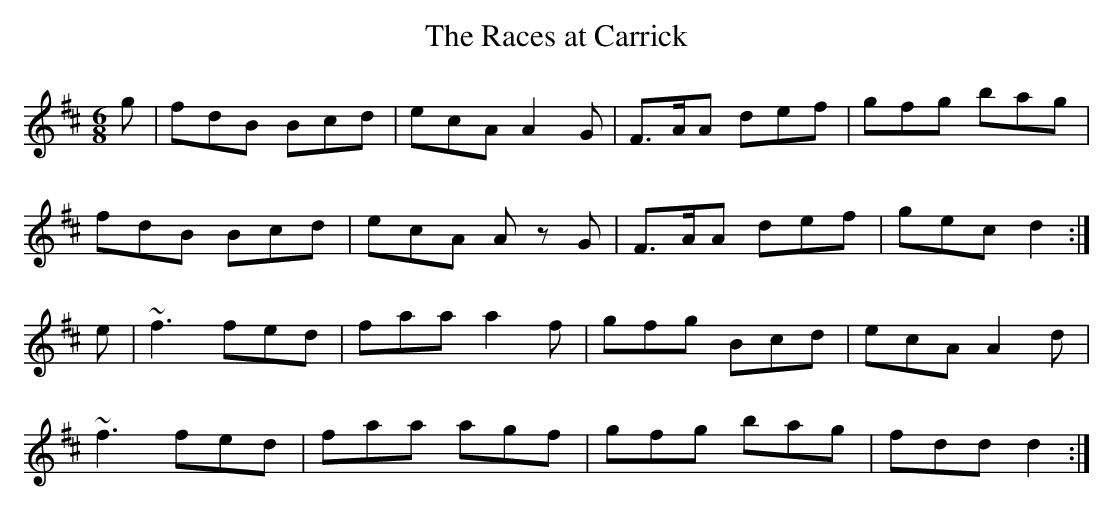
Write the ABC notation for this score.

X:1
T: The Races at Carrick
M: 6/8
L: 1/8
K: D
g|fdB Bcd|ecA A2G|F>AA def|gfg bag|
fdB Bcd|ecA A z G|F>AA def|gec d2:|
e|~f3 fed|faa a2f|gfg Bcd|ecA A2d|
~f3 fed|faa agf|gfg bag|fdd d2:|
